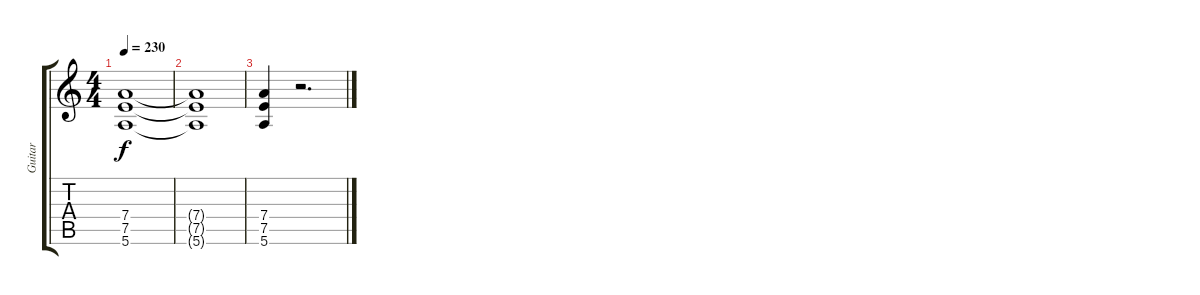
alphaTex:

\track ("Guitar" "Guitar") {instrument distortionguitar}
\staff {score tabs}
\tuning (E4 B3 G3 D3 A2 E2) {hide}
\ts (4 4)
\tempo 230
\clef g2
\ks c
(7.4{t} 7.5{t} 5.6{t}).1{dy f} |
(7.4{t} 7.5{t} 5.6{t}).1 |
(7.4 7.5 5.6).4 r.2{d}
